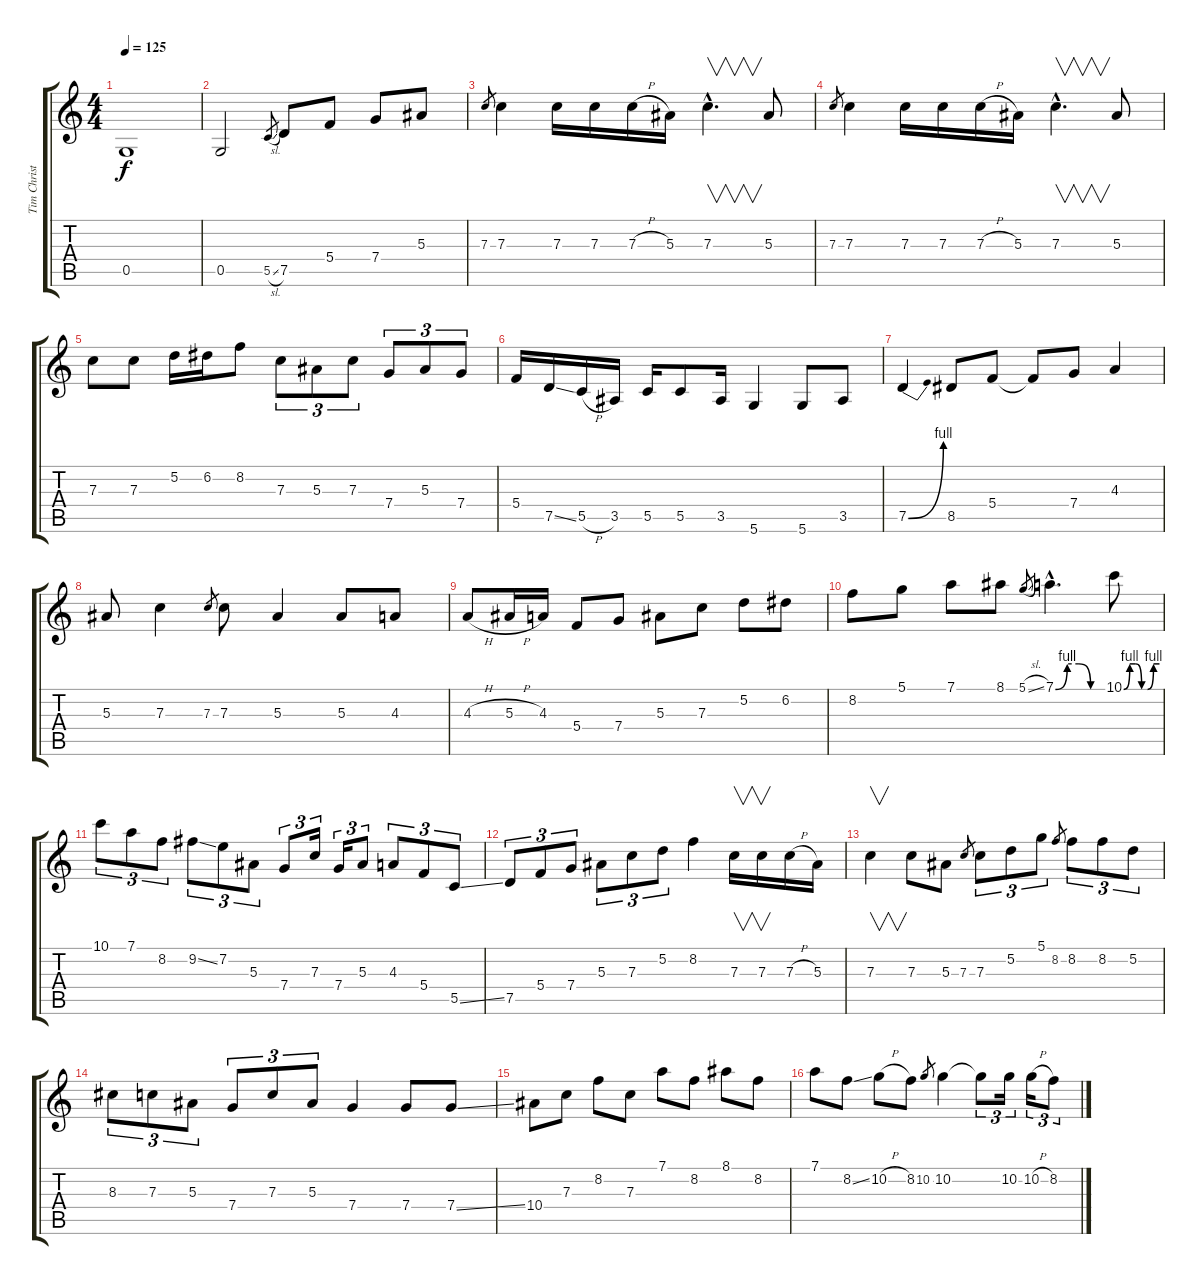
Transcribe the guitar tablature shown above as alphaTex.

\track ("Tim Christensen (Guitar)" "Tim Christ") {instrument overdrivenguitar}
\staff {score tabs}
\tuning (D4 A3 F3 C3 G2 D2) {hide}
\ts (4 4)
\tempo 125
\clef g2
\ks c
0.5.1{dy f} |
0.5.2 5.5{sl}.8{gr} 7.5.8 5.4.8 7.4.8 5.3.8 |
7.3.8{gr} 7.3.4 7.3.16 7.3.16 7.3{h}.16 5.3.16 7.3{hac}.4{v d} 5.3.8 |
7.3.8{gr} 7.3.4 7.3.16 7.3.16 7.3{h}.16 5.3.16 7.3{hac}.4{v d} 5.3.8 |
7.3.8 7.3.8 5.2.16 6.2.16 8.2.8 7.3.8{tu (3 2)} 5.3.8{tu (3 2)} 7.3.8{tu (3 2)} 7.4.8{tu (3 2)} 5.3.8{tu (3 2)} 7.4.8{tu (3 2)} |
5.4.16 7.5{ss}.16 5.5{h}.16 3.5.16 5.5.16 5.5.8 3.5.16 5.6.4 5.6.8 3.5.8 |
7.5{be (bend 0 0 60 4)}.4 8.5.8 5.4.8 5.4{t}.8 7.4.8 4.3.4 |
5.3.8 7.3.4 7.3.8{gr} 7.3.8 5.3.4 5.3.8 4.3.8 |
4.3{h}.8 5.3{h}.16 4.3.16 5.4.8 7.4.8 5.3.8 7.3.8 5.2.8 6.2.8 |
8.2.8 5.1.8 7.1.8 8.1.8 5.1{sl}.8{gr} 7.1{be (custom 0 0 15 4 30 4 45 0 60 0) hac}.4{d} 10.1{be (custom 0 0 10 4 20 4 30 0 40 0 50 4 60 4)}.8 |
10.1.8{tu (3 2)} 7.1.8{tu (3 2)} 8.2.8{tu (3 2)} 9.2{ss}.8{tu (3 2)} 7.2.8{tu (3 2)} 5.3.8{tu (3 2)} 7.4.8{tu (3 2)} 7.3.16{tu (3 2)} 7.4.16{tu (3 2)} 5.3.8{tu (3 2)} 4.3.8{tu (3 2)} 5.4.8{tu (3 2)} 5.5{ss}.8{tu (3 2)} |
7.5.8{tu (3 2)} 5.4.8{tu (3 2)} 7.4.8{tu (3 2)} 5.3.8{tu (3 2)} 7.3.8{tu (3 2)} 5.2.8{tu (3 2)} 8.2.4 7.3.16{v} 7.3.16{v} 7.3{h}.16 5.3.16 |
7.3.4{v} 7.3.8 5.3.8 7.3.8{gr} 7.3.8{tu (3 2)} 5.2.8{tu (3 2)} 5.1.8{tu (3 2)} 8.2.8{gr} 8.2.8{tu (3 2)} 8.2.8{tu (3 2)} 5.2.8{tu (3 2)} |
8.3.8{tu (3 2)} 7.3.8{tu (3 2)} 5.3.8{tu (3 2)} 7.4.8{tu (3 2)} 7.3.8{tu (3 2)} 5.3.8{tu (3 2)} 7.4.4 7.4.8 7.4{ss}.8 |
10.4.8 7.3.8 8.2.8 7.3.8 7.1.8 8.2.8 8.1.8 8.2.8 |
7.1.8 8.2{ss}.8 10.2{h}.8 8.2.8 10.2.8{gr} 10.2.4 10.2{t}.8{tu (3 2)} 10.2.16{tu (3 2)} 10.2{h}.16{tu (3 2)} 8.2.8{tu (3 2)}
